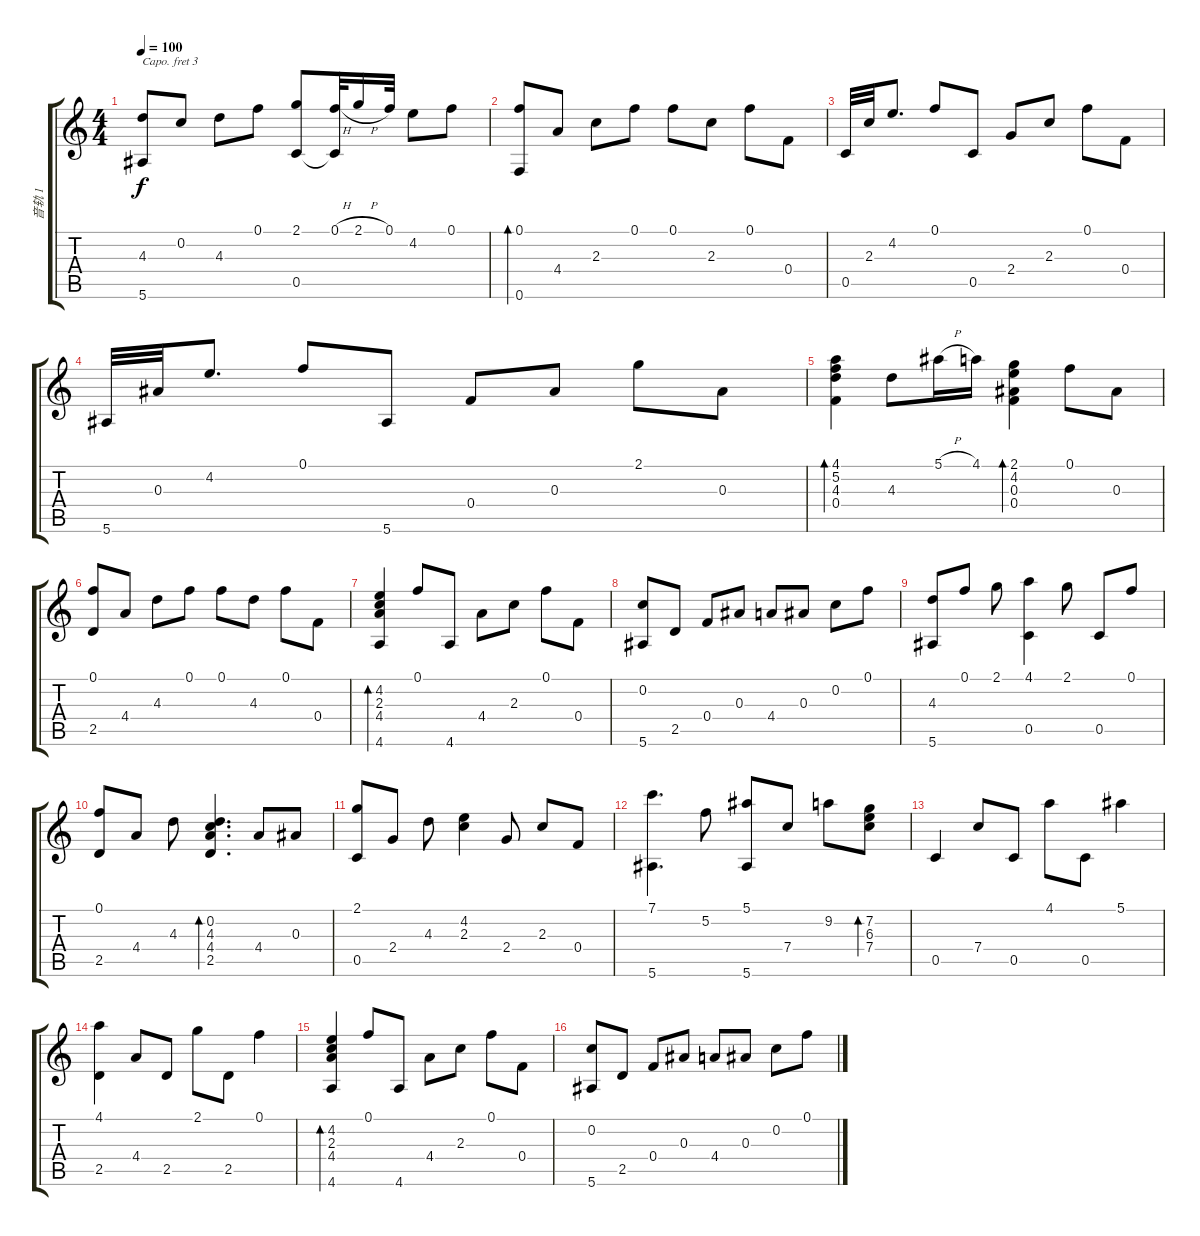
\track ("音轨 1" "音轨 1") {instrument acousticguitarsteel}
\staff {score tabs}
\capo 3
\tuning (D4 A3 G3 D3 A2 D2) {hide}
\ts (4 4)
\tempo 100
\clef g2
\ks c
(4.3 5.6).8{dy f} 0.2.8 4.3.8 0.1.8 (2.1 0.5).8 (0.1{h} 0.5{t}).32 2.1{h}.16 0.1.32 4.2.8 0.1.8 |
(0.1 0.6).8{bd 480} 4.4.8 2.3.8 0.1.8 0.1.8 2.3.8 0.1.8 0.4.8 |
0.5.32 2.3.32 4.2.8{d} 0.1.8 0.5.8 2.4.8 2.3.8 0.1.8 0.4.8 |
5.6.32 0.3.32 4.2.8{d} 0.1.8 5.6.8 0.4.8 0.3.8 2.1.8 0.3.8 |
(4.1 5.2 4.3 0.4).4{bd 240} 4.3.8 5.1{h}.16 4.1.16 (2.1 4.2 0.3 0.4).4{bd 240} 0.1.8 0.3.8 |
(0.1 2.5).8 4.4.8 4.3.8 0.1.8 0.1.8 4.3.8 0.1.8 0.4.8 |
(4.2 2.3 4.4 4.6).4{bd 240} 0.1.8 4.6.8 4.4.8 2.3.8 0.1.8 0.4.8 |
(0.2 5.6).8 2.5.8 0.4.8 0.3.8 4.4.8 0.3.8 0.2.8 0.1.8 |
(4.3 5.6).8 0.1.8 2.1.8 (4.1 0.5).4 2.1.8 0.5.8 0.1.8 |
(0.1 2.5).8 4.4.8 4.3.8 (0.2 4.3 4.4 2.5).4{d bd 240} 4.4.8 0.3.8 |
(2.1 0.5).8 2.4.8 4.3.8 (4.2 2.3).4 2.4.8 2.3.8 0.4.8 |
(7.1 5.6).4{d} 5.2.8 (5.1 5.6).8 7.4.8 9.2.8 (7.2 6.3 7.4).8{bd 480} |
0.5.4 7.4.8 0.5.8 4.1.8 0.5.8 5.1.4 |
(4.1 2.5).4 4.4.8 2.5.8 2.1.8 2.5.8 0.1.4 |
(4.2 2.3 4.4 4.6).4{bd 240} 0.1.8 4.6.8 4.4.8 2.3.8 0.1.8 0.4.8 |
(0.2 5.6).8 2.5.8 0.4.8 0.3.8 4.4.8 0.3.8 0.2.8 0.1.8
